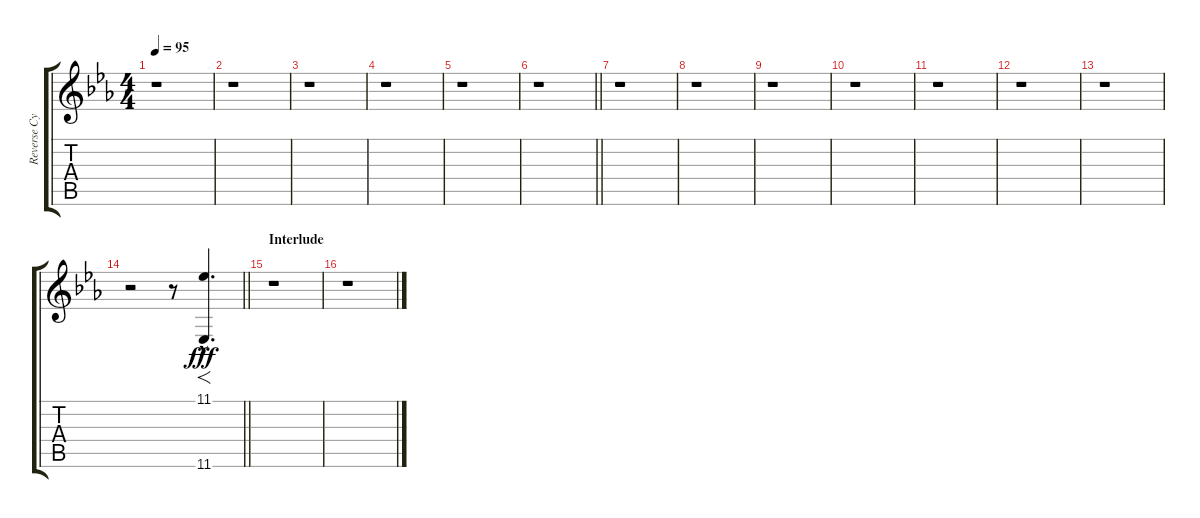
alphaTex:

\track ("Reverse Cymbal" "Reverse Cy") {instrument reversecymbal}
\staff {score tabs}
\tuning (E4 B3 G3 D3 A2 E2) {hide}
\ts (4 4)
\tempo 95
\clef g2
\ks eb
r.1{dy fff} |
r.1 |
r.1 |
r.1 |
r.1 |
\barLineRight lightlight
r.1 |
\section ("" "")
r.1 |
r.1 |
r.1 |
r.1 |
r.1 |
r.1 |
r.1 |
\barLineRight lightlight
r.2 r.8 (11.1{hac} 11.6{hac}).4{f d} |
\section ("" "Interlude")
r.1 |
r.1
